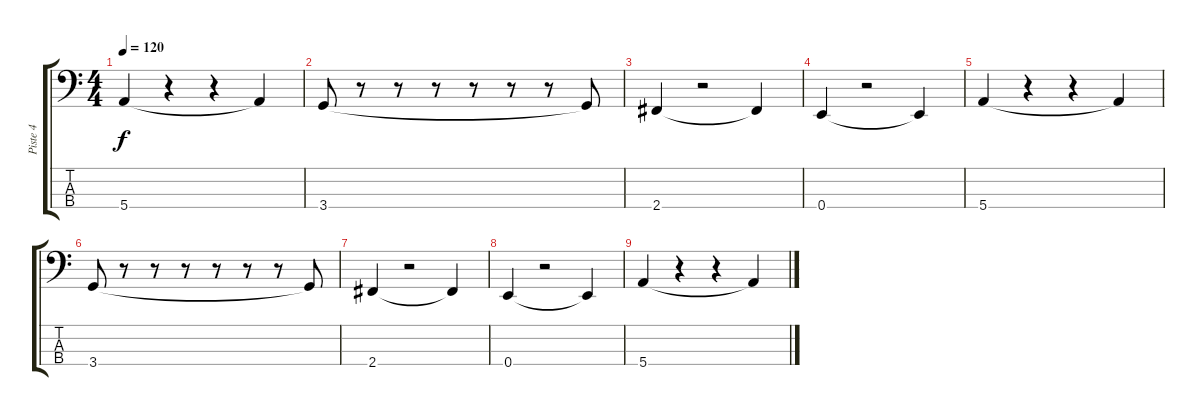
\track ("Piste 4" "Piste 4") {instrument electricbassfinger}
\staff {score tabs}
\tuning (G2 D2 A1 E1) {hide}
\ts (4 4)
\tempo 120
\clef f4
\ks c
5.4.4{dy f} r.4 r.4 5.4{t}.4 |
3.4.8 r.8 r.8 r.8 r.8 r.8 r.8 3.4{t}.8 |
2.4.4 r.2 2.4{t}.4 |
0.4.4 r.2 0.4{t}.4 |
5.4.4 r.4 r.4 5.4{t}.4 |
3.4.8 r.8 r.8 r.8 r.8 r.8 r.8 3.4{t}.8 |
2.4.4 r.2 2.4{t}.4 |
0.4.4 r.2 0.4{t}.4 |
5.4.4 r.4 r.4 5.4{t}.4
